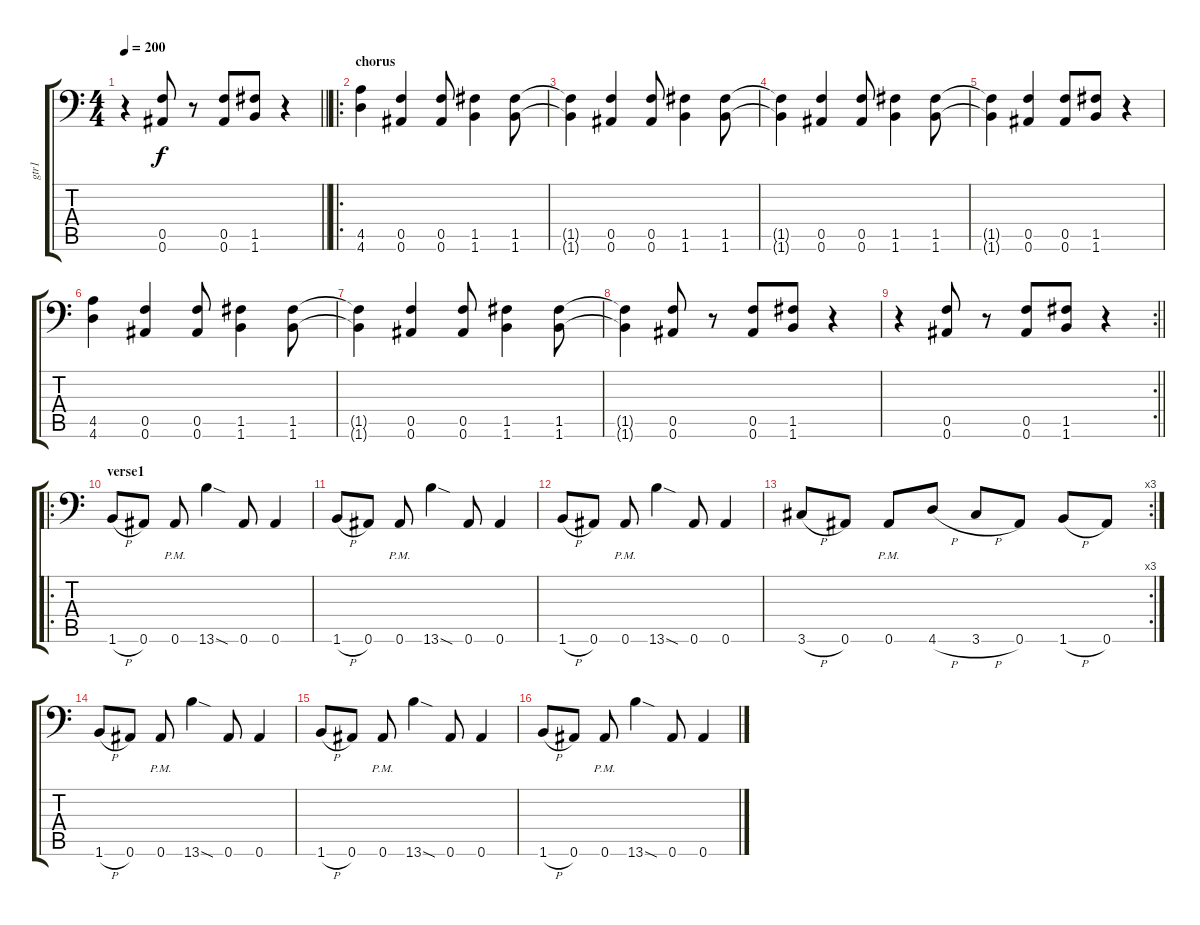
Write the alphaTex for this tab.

\track ("gtr1" "gtr1") {instrument overdrivenguitar}
\staff {score tabs}
\tuning (C4 G3 Eb3 Bb2 F2 Bb1) {hide}
\ts (4 4)
\tempo 200
\clef f4
\barLineRight lightlight
\ks c
r.4{dy f} (0.5 0.6).8 r.8 (0.5 0.6).8 (1.5 1.6).8 r.4 |
\ro
\section ("" "chorus")
(4.5 4.6).4 (0.5 0.6).4 (0.5 0.6).8 (1.5 1.6).4 (1.5 1.6).8 |
(1.5{t} 1.6{t}).4 (0.5 0.6).4 (0.5 0.6).8 (1.5 1.6).4 (1.5 1.6).8 |
(1.5{t} 1.6{t}).4 (0.5 0.6).4 (0.5 0.6).8 (1.5 1.6).4 (1.5 1.6).8 |
(1.5{t} 1.6{t}).4 (0.5 0.6).4 (0.5 0.6).8 (1.5 1.6).8 r.4 |
(4.5 4.6).4 (0.5 0.6).4 (0.5 0.6).8 (1.5 1.6).4 (1.5 1.6).8 |
(1.5{t} 1.6{t}).4 (0.5 0.6).4 (0.5 0.6).8 (1.5 1.6).4 (1.5 1.6).8 |
(1.5{t} 1.6{t}).4 (0.5 0.6).8 r.8 (0.5 0.6).8 (1.5 1.6).8 r.4 |
\rc 2
\barLineRight lightlight
r.4 (0.5 0.6).8 r.8 (0.5 0.6).8 (1.5 1.6).8 r.4 |
\ro
\section ("" "verse1")
1.6{h}.8 0.6.8 0.6{pm}.8 13.6{sod}.4 0.6.8 0.6.4 |
1.6{h}.8 0.6.8 0.6{pm}.8 13.6{sod}.4 0.6.8 0.6.4 |
1.6{h}.8 0.6.8 0.6{pm}.8 13.6{sod}.4 0.6.8 0.6.4 |
\rc 3
3.6{h}.8 0.6.8 0.6{pm}.8 4.6{h}.8 3.6{h}.8 0.6.8 1.6{h}.8 0.6.8 |
1.6{h}.8 0.6.8 0.6{pm}.8 13.6{sod}.4 0.6.8 0.6.4 |
1.6{h}.8 0.6.8 0.6{pm}.8 13.6{sod}.4 0.6.8 0.6.4 |
1.6{h}.8 0.6.8 0.6{pm}.8 13.6{sod}.4 0.6.8 0.6.4
